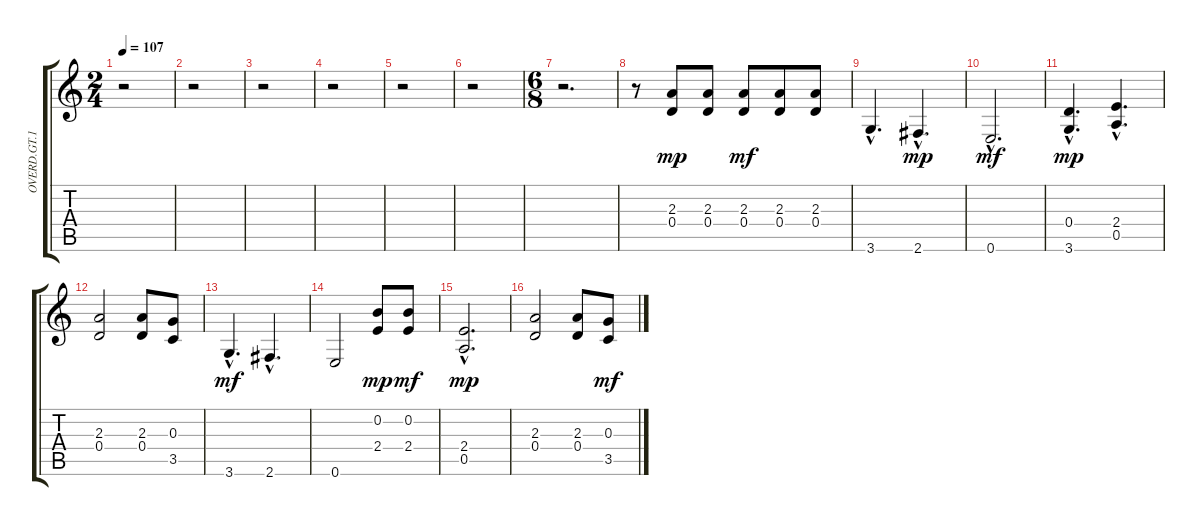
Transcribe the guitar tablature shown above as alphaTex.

\track ("OVERD.GT.1" "OVERD.GT.1") {instrument overdrivenguitar}
\staff {score tabs}
\tuning (E4 B3 G3 D3 A2 E2) {hide}
\ts (2 4)
\tempo 107
\clef g2
\ks c
r.2{dy mp instrument overdrivenguitar} |
r.2 |
r.2 |
r.2 |
r.2 |
r.2 |
\ts (6 8)
r.2{d} |
r.8 (2.3 0.4).8 (2.3 0.4).8 (2.3 0.4).8{dy mf} (2.3 0.4).8 (2.3 0.4).8 |
3.6{hac}.4{d} 2.6{hac}.4{d dy mp} |
0.6{hac}.2{d dy mf} |
(0.4{hac} 3.6{hac}).4{d dy mp} (2.4{hac} 0.5{hac}).4{d} |
(2.3 0.4).2 (2.3 0.4).8 (0.3 3.5).8 |
3.6{hac}.4{d dy mf} 2.6{hac}.4{d} |
0.6.2 (0.2 2.4).8{dy mp} (0.2 2.4).8{dy mf} |
(2.4{hac} 0.5{hac}).2{d dy mp} |
(2.3 0.4).2 (2.3 0.4).8 (0.3 3.5).8{dy mf}
